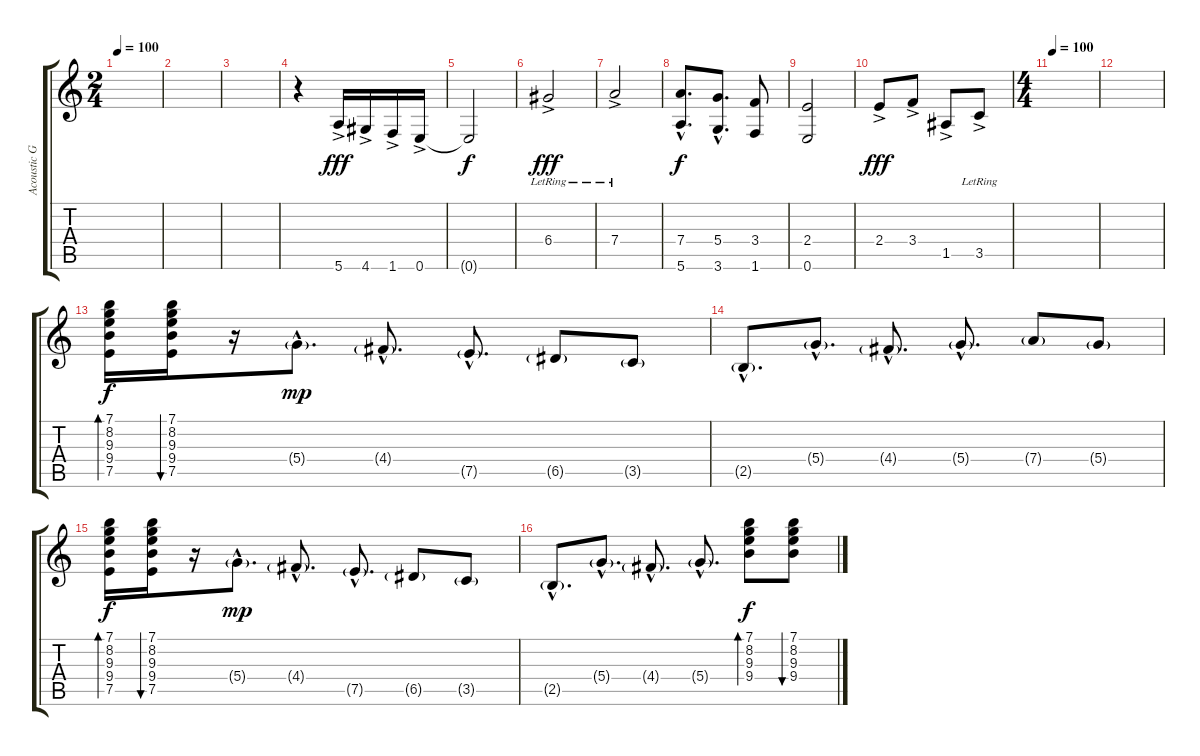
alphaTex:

\track ("Acoustic Guitar 2" "Acoustic G") {instrument acousticguitarnylon}
\staff {score tabs}
\tuning (E4 B3 G3 D3 A2 E2) {hide}
\ts (2 4)
\tempo 100
\clef g2
\ks c
|
|
|
r.4 5.6{ac}.16{dy fff} 4.6{ac}.16 1.6{ac}.16 0.6{ac}.16 |
0.6{t}.2{dy f} |
6.4{ac lr}.2{dy fff} |
7.4{ac lr}.2 |
(7.4{hac} 5.6{hac}).8{d dy f} (5.4{hac} 3.6).8{d} (3.4 1.6).8 |
(2.4 0.6).2 |
2.4{ac}.8{dy fff} 3.4{ac}.8 1.5{ac}.8 3.5{ac lr}.8 |
\ts (4 4)
\tempo 100
|
|
(7.1 8.2 9.3 9.4 7.5).16{bd 60 dy f} (7.1 8.2 9.3 9.4 7.5).16{bu 60} r.16 5.4{g hac}.8{d dy mp} 4.4{g hac}.8{d} 7.5{g hac}.8{d} 6.5{g}.8 3.5{g}.8 |
2.5{g hac}.8{d} 5.4{g hac}.8{d} 4.4{g hac}.8{d} 5.4{g hac}.8{d} 7.4{g}.8 5.4{g}.8 |
(7.1 8.2 9.3 9.4 7.5).16{bd 30 dy f} (7.1 8.2 9.3 9.4 7.5).16{bu 30} r.16 5.4{g hac}.8{d dy mp} 4.4{g hac}.8{d} 7.5{g hac}.8{d} 6.5{g}.8 3.5{g}.8 |
2.5{g hac}.8{d} 5.4{g hac}.8{d} 4.4{g hac}.8{d} 5.4{g hac}.8{d} (7.1 8.2 9.3 9.4).8{bd 30 dy f} (7.1 8.2 9.3 9.4).8{bu 30}
